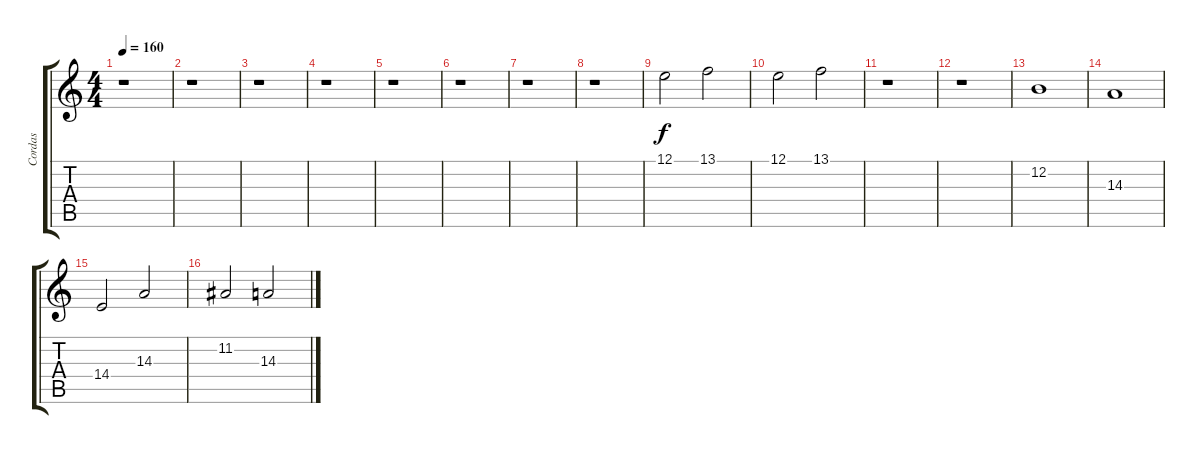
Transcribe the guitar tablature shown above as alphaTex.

\track ("Cordas" "Cordas") {instrument stringensemble1}
\staff {score tabs}
\tuning (E4 B3 G3 D3 A2 E2) {hide}
\ts (4 4)
\tempo 160
\clef g2
\ks c
r.1{dy f} |
r.1 |
r.1 |
r.1 |
r.1 |
r.1 |
r.1 |
r.1 |
12.1.2 13.1.2 |
12.1.2 13.1.2 |
r.1 |
r.1 |
12.2.1 |
14.3.1 |
14.4.2 14.3.2 |
11.2.2 14.3.2
